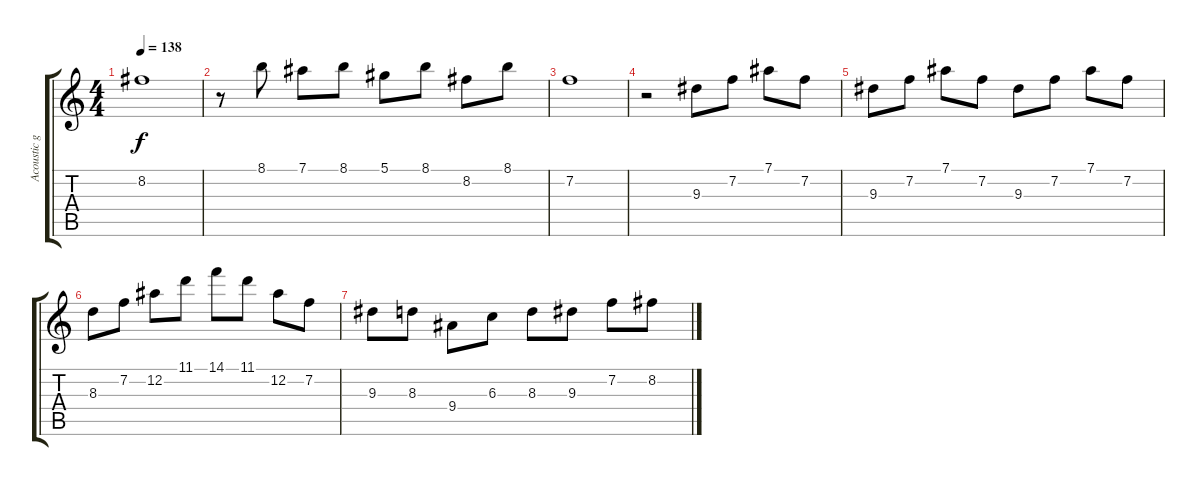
\track ("Acoustic guitar 1" "Acoustic g") {instrument acousticguitarnylon}
\staff {score tabs}
\tuning (Eb4 Bb3 Gb3 Db3 Ab2 Eb2) {hide}
\ts (4 4)
\tempo 138
\clef g2
\ks c
8.2.1{dy f} |
r.8 8.1.8 7.1.8 8.1.8 5.1.8 8.1.8 8.2.8 8.1.8 |
7.2.1 |
r.2 9.3.8 7.2.8 7.1.8 7.2.8 |
9.3.8 7.2.8 7.1.8 7.2.8 9.3.8 7.2.8 7.1.8 7.2.8 |
8.3.8 7.2.8 12.2.8 11.1.8 14.1.8 11.1.8 12.2.8 7.2.8 |
9.3.8 8.3.8 9.4.8 6.3.8 8.3.8 9.3.8 7.2.8 8.2.8
